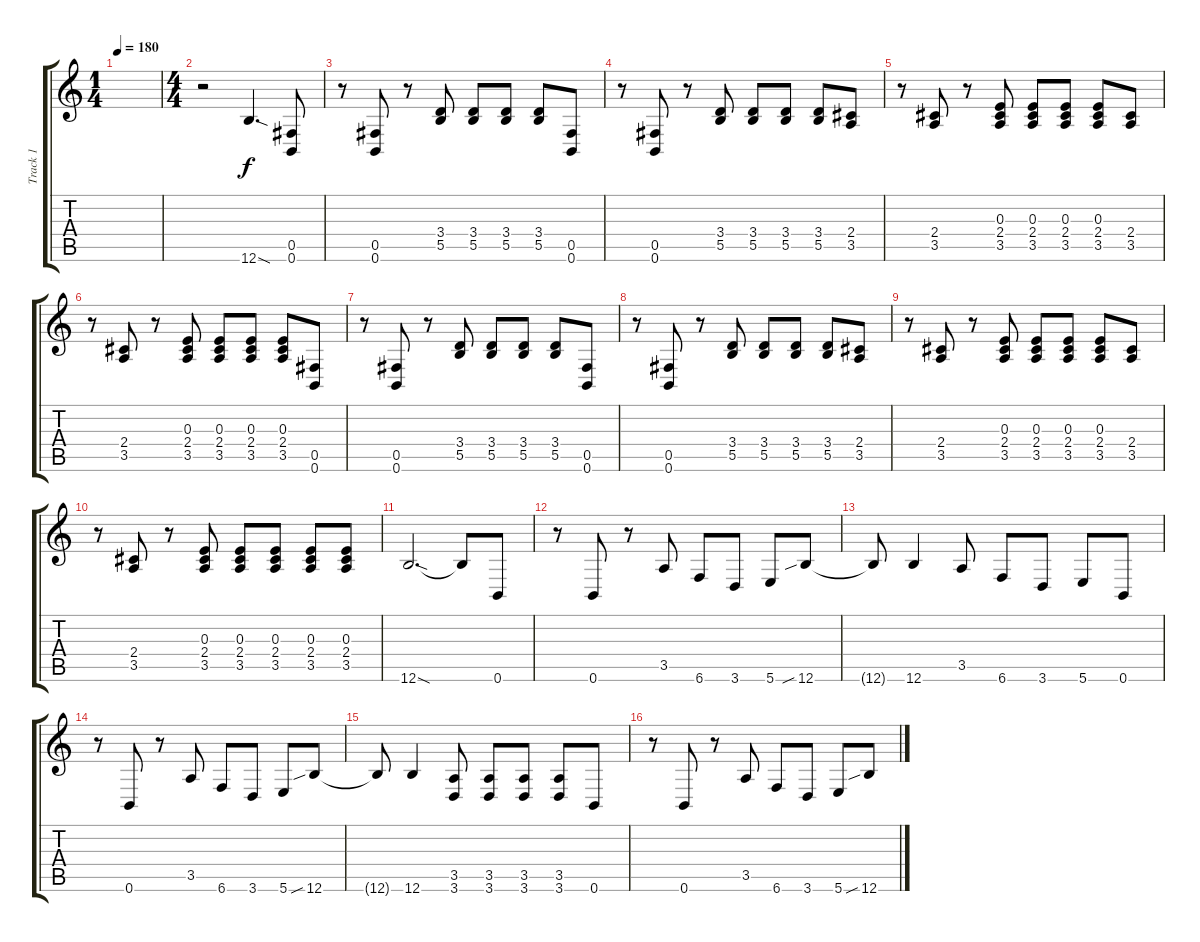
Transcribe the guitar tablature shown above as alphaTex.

\track ("Track 1" "Track 1") {instrument distortionguitar}
\staff {score tabs}
\tuning (Db4 Ab3 E3 B2 Gb2 B1) {hide}
\ts (1 4)
\tempo 180
\clef g2
\ks c
|
\ts (4 4)
r.2 12.6{sod}.4{d} (0.5 0.6).8 |
r.8 (0.5 0.6).8 r.8 (3.4 5.5).8 (3.4 5.5).8 (3.4 5.5).8 (3.4 5.5).8 (0.5 0.6).8 |
r.8 (0.5 0.6).8 r.8 (3.4 5.5).8 (3.4 5.5).8 (3.4 5.5).8 (3.4 5.5).8 (2.4 3.5).8 |
r.8 (2.4 3.5).8 r.8 (0.3 2.4 3.5).8 (0.3 2.4 3.5).8 (0.3 2.4 3.5).8 (0.3 2.4 3.5).8 (2.4 3.5).8 |
r.8 (2.4 3.5).8 r.8 (0.3 2.4 3.5).8 (0.3 2.4 3.5).8 (0.3 2.4 3.5).8 (0.3 2.4 3.5).8 (0.5 0.6).8 |
r.8 (0.5 0.6).8 r.8 (3.4 5.5).8 (3.4 5.5).8 (3.4 5.5).8 (3.4 5.5).8 (0.5 0.6).8 |
r.8 (0.5 0.6).8 r.8 (3.4 5.5).8 (3.4 5.5).8 (3.4 5.5).8 (3.4 5.5).8 (2.4 3.5).8 |
r.8 (2.4 3.5).8 r.8 (0.3 2.4 3.5).8 (0.3 2.4 3.5).8 (0.3 2.4 3.5).8 (0.3 2.4 3.5).8 (2.4 3.5).8 |
r.8 (2.4 3.5).8 r.8 (0.3 2.4 3.5).8 (0.3 2.4 3.5).8 (0.3 2.4 3.5).8 (0.3 2.4 3.5).8 (0.3 2.4 3.5).8 |
12.6{sod}.2{d} 12.6{t}.8 0.6.8 |
r.8 0.6.8 r.8 3.5.8 6.6.8 3.6.8 5.6.8 12.6{sib}.8 |
12.6{t}.8 12.6.4 3.5.8 6.6.8 3.6.8 5.6.8 0.6.8 |
r.8 0.6.8 r.8 3.5.8 6.6.8 3.6.8 5.6.8 12.6{sib}.8 |
12.6{t}.8 12.6.4 (3.5 3.6).8 (3.5 3.6).8 (3.5 3.6).8 (3.5 3.6).8 0.6.8 |
r.8 0.6.8 r.8 3.5.8 6.6.8 3.6.8 5.6.8 12.6{sib}.8
